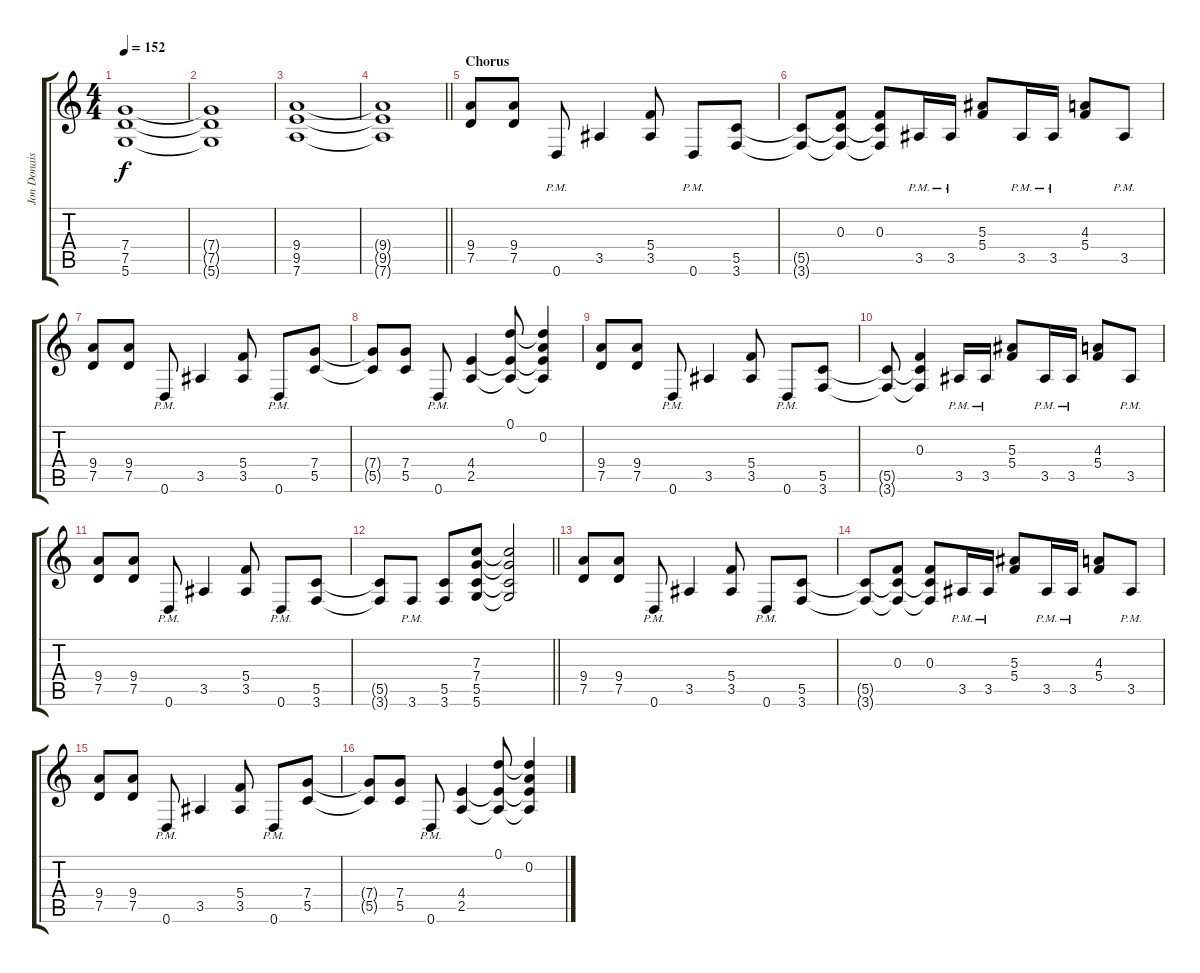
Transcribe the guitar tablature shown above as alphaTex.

\track ("Jon Donais" "Jon Donais") {instrument distortionguitar}
\staff {score tabs}
\tuning (D4 A3 F3 C3 G2 D2) {hide}
\ts (4 4)
\tempo 152
\clef g2
\ks c
(7.4 7.5 5.6).1{dy f} |
(7.4{t} 7.5{t} 5.6{t}).1 |
(9.4 9.5 7.6).1 |
\barLineRight lightlight
(9.4{t} 9.5{t} 7.6{t}).1 |
\section ("" "Chorus")
(9.4 7.5).8 (9.4 7.5).8 0.6{pm}.8 3.5.4 (5.4 3.5).8 0.6{pm}.8 (5.5 3.6).8 |
(5.5{t} 3.6{t}).8 (0.3 5.5{t} 3.6{t}).8 (0.3 5.5{t} 3.6{t}).8 3.5{pm}.16 3.5{pm}.16 (5.3 5.4).8 3.5{pm}.16 3.5{pm}.16 (4.3 5.4).8 3.5{pm}.8 |
(9.4 7.5).8 (9.4 7.5).8 0.6{pm}.8 3.5.4 (5.4 3.5).8 0.6{pm}.8 (7.4 5.5).8 |
(7.4{t} 5.5{t}).8 (7.4 5.5).8 0.6{pm}.8 (4.4 2.5).4 (0.1 4.4{t} 2.5{t}).8 (0.1{t} 0.2 4.4{t} 2.5{t}).4 |
(9.4 7.5).8 (9.4 7.5).8 0.6{pm}.8 3.5.4 (5.4 3.5).8 0.6{pm}.8 (5.5 3.6).8 |
(5.5{t} 3.6{t}).8 (0.3 5.5{t} 3.6{t}).4 3.5{pm}.16 3.5{pm}.16 (5.3 5.4).8 3.5{pm}.16 3.5{pm}.16 (4.3 5.4).8 3.5{pm}.8 |
(9.4 7.5).8 (9.4 7.5).8 0.6{pm}.8 3.5.4 (5.4 3.5).8 0.6{pm}.8 (5.5 3.6).8 |
\barLineRight lightlight
(5.5{t} 3.6{t}).8 3.6{pm}.8 (5.5 3.6).8 (7.3 7.4 5.5 5.6).8 (7.3{t} 7.4{t} 5.5{t} 5.6{t}).2 |
(9.4 7.5).8 (9.4 7.5).8 0.6{pm}.8 3.5.4 (5.4 3.5).8 0.6{pm}.8 (5.5 3.6).8 |
(5.5{t} 3.6{t}).8 (0.3 5.5{t} 3.6{t}).8 (0.3 5.5{t} 3.6{t}).8 3.5{pm}.16 3.5{pm}.16 (5.3 5.4).8 3.5{pm}.16 3.5{pm}.16 (4.3 5.4).8 3.5{pm}.8 |
(9.4 7.5).8 (9.4 7.5).8 0.6{pm}.8 3.5.4 (5.4 3.5).8 0.6{pm}.8 (7.4 5.5).8 |
(7.4{t} 5.5{t}).8 (7.4 5.5).8 0.6{pm}.8 (4.4 2.5).4 (0.1 4.4{t} 2.5{t}).8 (0.1{t} 0.2 4.4{t} 2.5{t}).4
